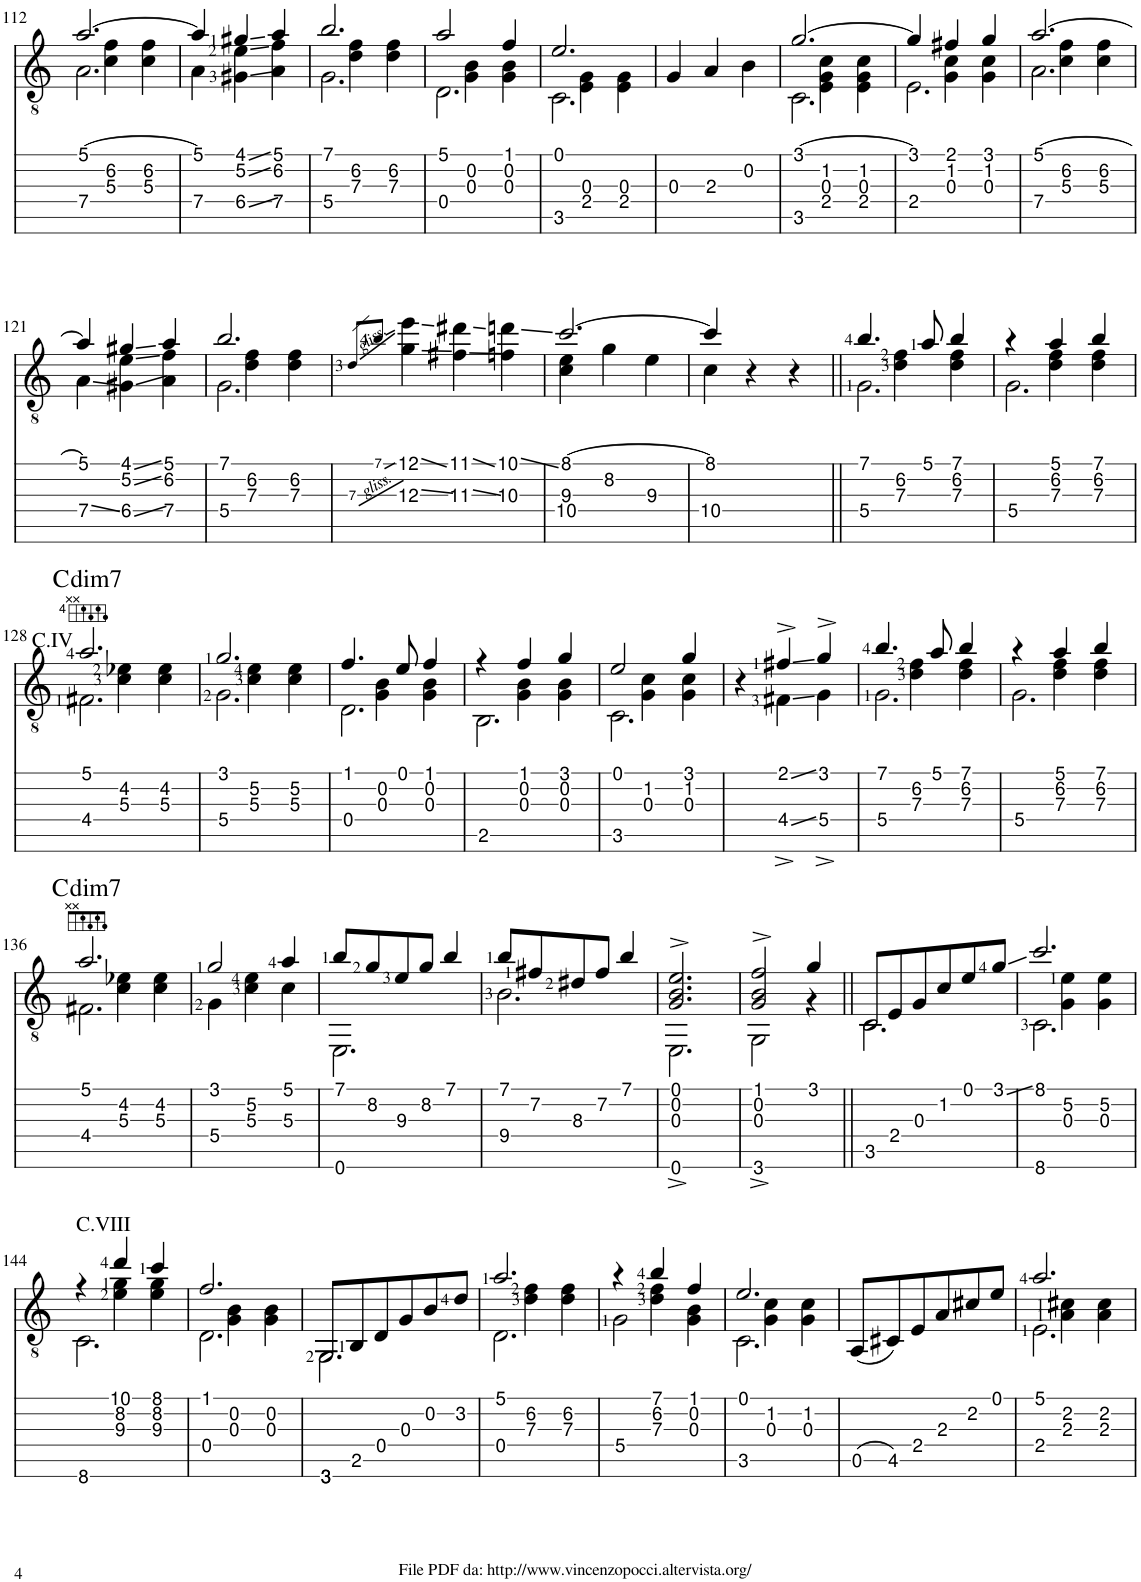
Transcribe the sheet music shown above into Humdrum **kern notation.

**kern	**kern	**harte
*part1	*part1	*part1
*staff2	*staff1	*
*I"Guitar	*	*
*I'Guit.	*	*
!!LO:PB:g=z
*	*clefGv2	*
*k[]	*k[]	*
*M3/4	*M3/4	*
=112	=112	=112
*^	*^	*
*	*^	*	*^	*
[2.a	4ryy	2.A	[2.a/	4ryy	2.A\	.
.	4c 4f	.	.	4c\ 4f\	.	.
.	4c 4f	.	.	4c\ 4f\	.	.
*	*v	*v	*	*	*	*
*	*	*	*v	*v	*
=113	=113	=113	=113	=113
4a]	4A	4a/]	4A\	.
4g#X	4G#X 4e	4g#X/	4G#X\ 4e\	.
4a	4A 4f	4a/	4A\ 4f\	.
=114	=114	=114	=114	=114
*	*^	*	*^	*
2.b	4ryy	2.G	2.b/	4ryy	2.G\	.
.	4d 4f	.	.	4d\ 4f\	.	.
.	4d 4f	.	.	4d\ 4f\	.	.
=115	=115	=115	=115	=115	=115	=115
2a	4ryy	2.D	2a/	4ryy	2.D\	.
.	4G 4B	.	.	4G\ 4B\	.	.
4f	4G 4B	.	4f/	4G\ 4B\	.	.
=116	=116	=116	=116	=116	=116	=116
2.e	4ryy	2.C	2.e/	4ryy	2.C\	.
.	4E 4G	.	.	4E\ 4G\	.	.
.	4E 4G	.	.	4E\ 4G\	.	.
*v	*v	*v	*	*	*	*
*	*v	*v	*v	*
=117	=117	=117
4G	4G/	.
4A	4A/	.
4B	4B\	.
=118	=118	=118
*^	*^	*
*	*^	*	*^	*
[2.g	4ryy	2.C	[2.g/	4ryy	2.C\	.
.	4E 4G 4c	.	.	4E\ 4G\ 4c\	.	.
.	4E 4G 4c	.	.	4E\ 4G\ 4c\	.	.
=119	=119	=119	=119	=119	=119	=119
4g]	4ryy	2.E	4g/]	4ryy	2.E\	.
4f#X	4G 4c	.	4f#X/	4G\ 4c\	.	.
4g	4G 4c	.	4g/	4G\ 4c\	.	.
=120	=120	=120	=120	=120	=120	=120
[2.a	4ryy	2.A	[2.a/	4ryy	2.A\	.
.	4c 4f	.	.	4c\ 4f\	.	.
.	4c 4f	.	.	4c\ 4f\	.	.
*	*v	*v	*	*	*	*
*	*	*	*v	*v	*
!!LO:LB:g=z
=121	=121	=121	=121	=121
4a]	4A	4a/]	4A\	.
4g#X	4G#X 4e	4g#X/	4G#X\ 4e\	.
4a	4A 4f	4a/	4A\ 4f\	.
=122	=122	=122	=122	=122
*	*^	*	*^	*
2.b	4ryy	2.G	2.b/	4ryy	2.G\	.
.	4d 4f	.	.	4d\ 4f\	.	.
.	4d 4f	.	.	4d\ 4f\	.	.
*v	*v	*v	*	*	*	*
*	*v	*v	*v	*
=123	=123	=123
qd	8qd/L	.
qb	8qb/J	.
4g 4ee	4g\ 4ee\	.
4f#X 4dd#X	4f#X\ 4dd#X\	.
4fn 4ddn	4fn\ 4ddn\	.
=124	=124	=124
*^	*^	*
[2.cc	4c 4e	[2.cc/	4c\ 4e\	.
.	4g	.	4g\	.
.	4e	.	4e\	.
=125	=125	=125	=125	=125
4cc]	4c	4cc/]	4c\	.
4r	2ryy	4r	2ryy	.
4r	.	4r	.	.
=126||	=126||	=126||	=126||	=126||
*	*^	*	*^	*
4.b	4ryy	2.G	4.b/	4ryy	2.G\	.
.	4d 4f	.	.	4d\ 4f\	.	.
8a	.	.	8a/	.	.	.
4b	4d 4f	.	4b/	4d\ 4f\	.	.
=127	=127	=127	=127	=127	=127	=127
4r	4ryy	2.G	4r	4ryy	2.G\	.
4a	4d 4f	.	4a/	4d\ 4f\	.	.
4b	4d 4f	.	4b/	4d\ 4f\	.	.
!!LO:LB:g=z	!!	!!
=128	=128	=128	=128	=128	=128	=128
!	!	!	!LO:TX:a:t=C.IV	!	!	!LO:H:kt=dim7
2.a	4ryy	2.F#	2.a/	4ryy	2.F#X\	C:dim7
.	4c 4e-	.	.	4c\ 4e-X\	.	.
.	4c 4e-	.	.	4c\ 4e-\	.	.
=129	=129	=129	=129	=129	=129	=129
2.g	4ryy	2.G	2.g/	4ryy	2.G\	.
.	4c 4e	.	.	4c\ 4e\	.	.
.	4c 4e	.	.	4c\ 4e\	.	.
=130	=130	=130	=130	=130	=130	=130
4.f	4ryy	2.D	4.f/	4ryy	2.D\	.
.	4G 4B	.	.	4G\ 4B\	.	.
8e	.	.	8e/	.	.	.
4f	4G 4B	.	4f/	4G\ 4B\	.	.
=131	=131	=131	=131	=131	=131	=131
4r	4ryy	2.BB	4r	4ryy	2.BB\	.
4f	4G 4B	.	4f/	4G\ 4B\	.	.
4g	4G 4B	.	4g/	4G\ 4B\	.	.
=132	=132	=132	=132	=132	=132	=132
2e	4ryy	2.C	2e/	4ryy	2.C\	.
.	4G 4c	.	.	4G\ 4c\	.	.
4g	4G 4c	.	4g/	4G\ 4c\	.	.
*	*v	*v	*	*	*	*
*	*	*	*v	*v	*
=133	=133	=133	=133	=133
4r	4ryy	4r	4ryy	.
4f#^	4F#	4f#X^/	4F#X\	.
4g^	4G	4g^/	4G\	.
=134	=134	=134	=134	=134
*	*^	*	*^	*
4.b	4ryy	2.G	4.b/	4ryy	2.G\	.
.	4d 4f	.	.	4d\ 4f\	.	.
8a	.	.	8a/	.	.	.
4b	4d 4f	.	4b/	4d\ 4f\	.	.
=135	=135	=135	=135	=135	=135	=135
4r	4ryy	2.G	4r	4ryy	2.G\	.
4a	4d 4f	.	4a/	4d\ 4f\	.	.
4b	4d 4f	.	4b/	4d\ 4f\	.	.
!!LO:LB:g=z	!!	!!
=136	=136	=136	=136	=136	=136	=136
!	!	!	!	!	!	!LO:H:kt=dim7
2.a	4ryy	2.F#X	2.a/	4ryy	2.F#X\	C:dim7
.	4c 4e-X	.	.	4c\ 4e-X\	.	.
.	4c 4e-	.	.	4c\ 4e-\	.	.
*	*v	*v	*	*	*	*
*	*	*	*v	*v	*
=137	=137	=137	=137	=137
2g	4G	2g/	4G\	.
.	4c 4e	.	4c\ 4e\	.
4a	4c	4a/	4c\	.
=138	=138	=138	=138	=138
8bL	2.EE	8b/L	2.EE\	.
8gJ	.	8g/	.	.
8eL	.	8e/	.	.
8gJ	.	8g/J	.	.
4b	.	4b/	.	.
=139	=139	=139	=139	=139
8bL	2.B	8b/L	2.B\	.
8f#J	.	8f#X/	.	.
8d#L	.	8d#X/	.	.
8f#J	.	8f#/J	.	.
4b	.	4b/	.	.
=140	=140	=140	=140	=140
2.G^ 2.B^ 2.e^	2.EE	2.G/^ 2.B/^ 2.e/^	2.EE\	.
=141	=141	=141	=141	=141
2G^ 2B^ 2f^	2GG	2G/^ 2B/^ 2f/^	2GG\	.
4g	4r	4g/	4r	.
=142||	=142||	=142||	=142||	=142||
!LO:N:head=open	!	!LO:N:head=open	!	!
8CL	2.C	8C/L	2.C\	.
8EJ	.	8E/	.	.
8GL	.	8G/	.	.
8cJ	.	8c/	.	.
8eL	.	8e/	.	.
8gJ	.	8g/J	.	.
=143	=143	=143	=143	=143
*	*^	*	*^	*
2.cc	4ryy	2.C	2.cc/	4ryy	2.C\	.
.	4G 4e	.	.	4G\ 4e\	.	.
.	4G 4e	.	.	4G\ 4e\	.	.
!!LO:LB:g=z	!!	!!
=144	=144	=144	=144	=144	=144	=144
!	!	!	!LO:TX:a:t=C.VIII	!	!	!
4r	4ryy	2.C	4r	4ryy	2.C\	.
4dd	4e 4g	.	4dd/	4e\ 4g\	.	.
4cc	4e 4g	.	4cc/	4e\ 4g\	.	.
=145	=145	=145	=145	=145	=145	=145
2.f	4ryy	2.D	2.f/	4ryy	2.D\	.
.	4G 4B	.	.	4G\ 4B\	.	.
.	4G 4B	.	.	4G\ 4B\	.	.
*	*v	*v	*	*	*	*
*	*	*	*v	*v	*
=146	=146	=146	=146	=146
!LO:N:head=open	!	!LO:N:head=open	!	!
8GGL	2.GG	8GG/L	2.GG\	.
8BBJ	.	8BB/	.	.
8DL	.	8D/	.	.
8GJ	.	8G/	.	.
8BL	.	8B/	.	.
8dJ	.	8d/J	.	.
=147	=147	=147	=147	=147
*	*^	*	*^	*
2.a	4ryy	2.D	2.a/	4ryy	2.D\	.
.	4d 4f	.	.	4d\ 4f\	.	.
.	4d 4f	.	.	4d\ 4f\	.	.
=148	=148	=148	=148	=148	=148	=148
4r	4ryy	2G	4r	4ryy	2G\	.
4b	4d 4f	.	4b/	4d\ 4f\	.	.
4f	4G 4B	4ryy	4f/	4G\ 4B\	4ryy	.
=149	=149	=149	=149	=149	=149	=149
2.e	4ryy	2.C	2.e/	4ryy	2.C\	.
.	4G 4c	.	.	4G\ 4c\	.	.
.	4G 4c	.	.	4G\ 4c\	.	.
*v	*v	*v	*	*	*	*
*	*v	*v	*v	*
=150	=150	=150
8AAL	(8AA/L	.
8C#XJ	8C#X/)	.
8EL	8E/	.
8AJ	8A/	.
8c#XL	8c#X/	.
8eJ	8e/J	.
=151	=151	=151
*^	*^	*
*	*^	*	*^	*
2.a	4ryy	2.E	2.a/	4ryy	2.E\	.
.	4A 4c#X	.	.	4A\ 4c#X\	.	.
.	4A 4c#	.	.	4A\ 4c#\	.	.
*v	*v	*v	*	*	*	*
*	*v	*v	*v	*
=	=	=
*-	*-	*-
